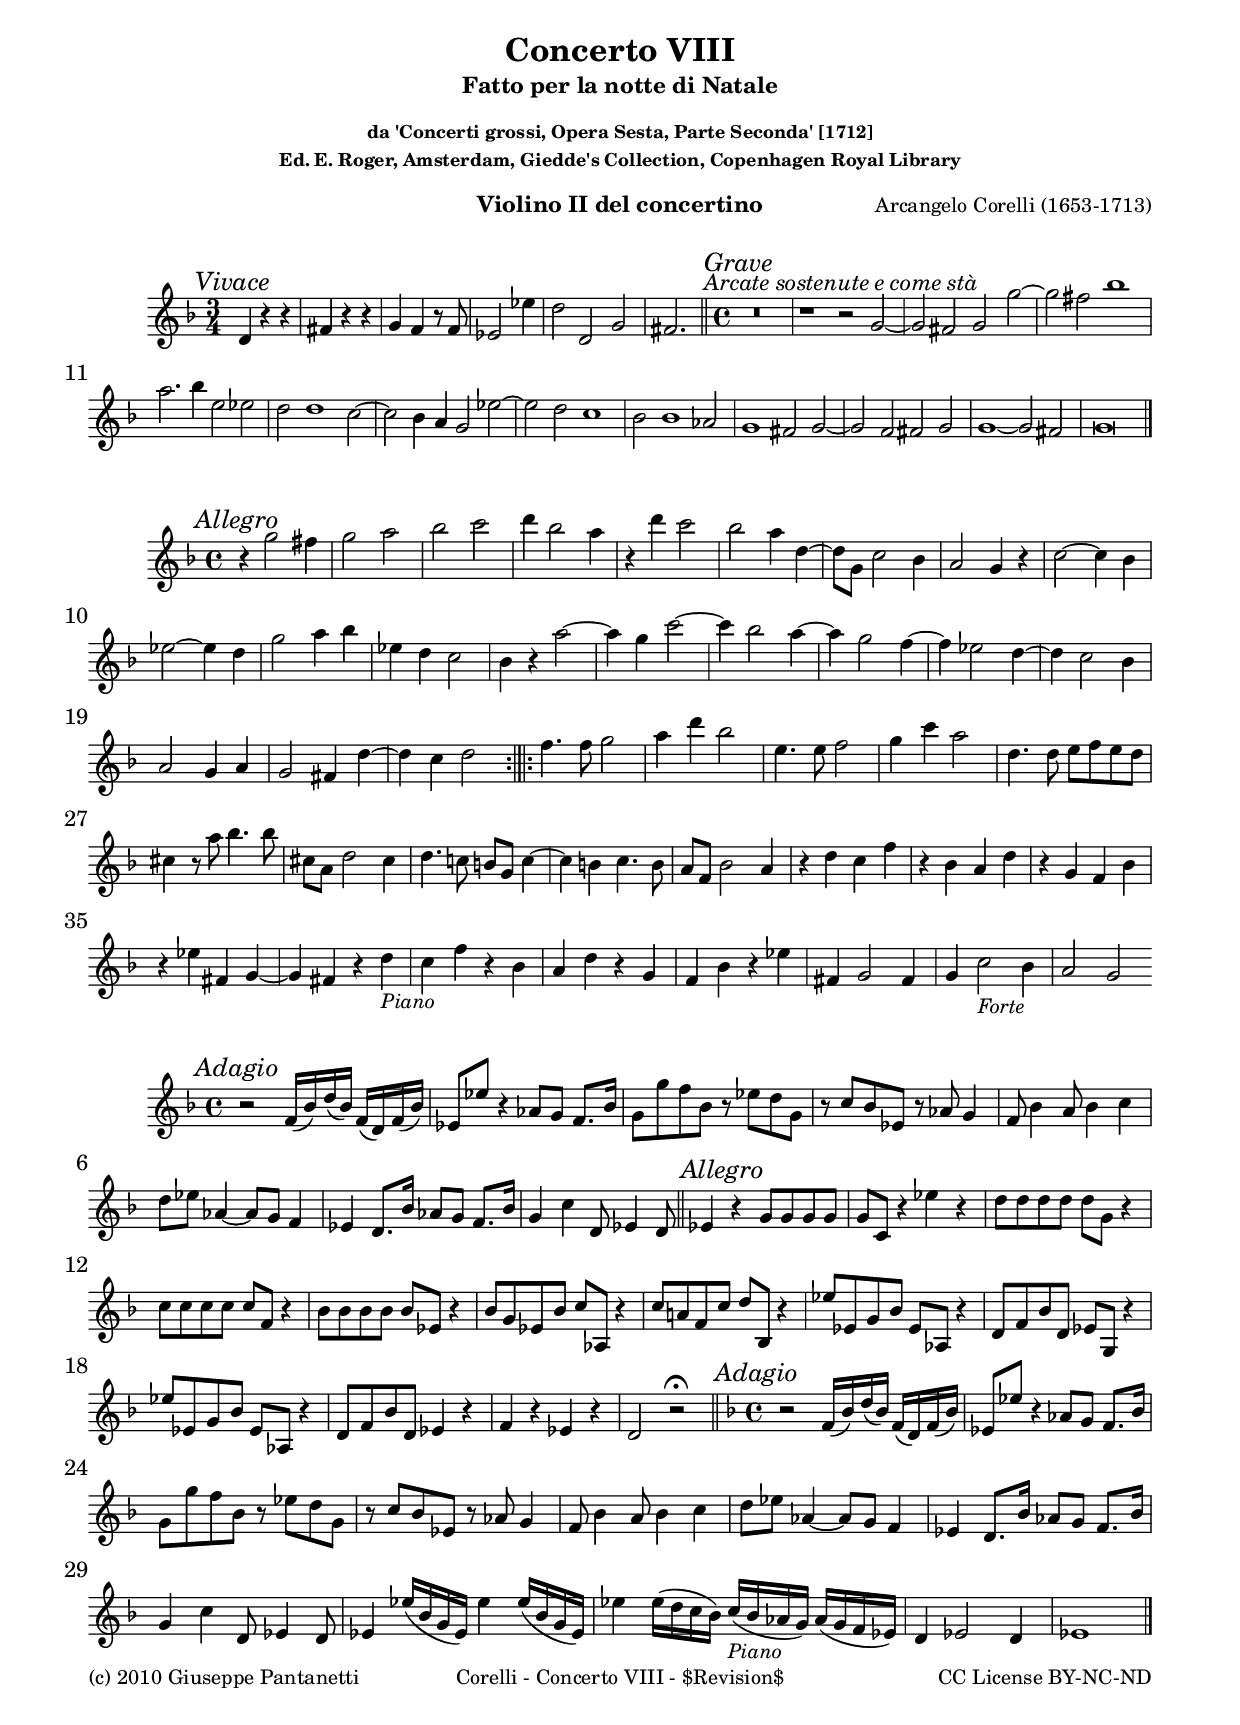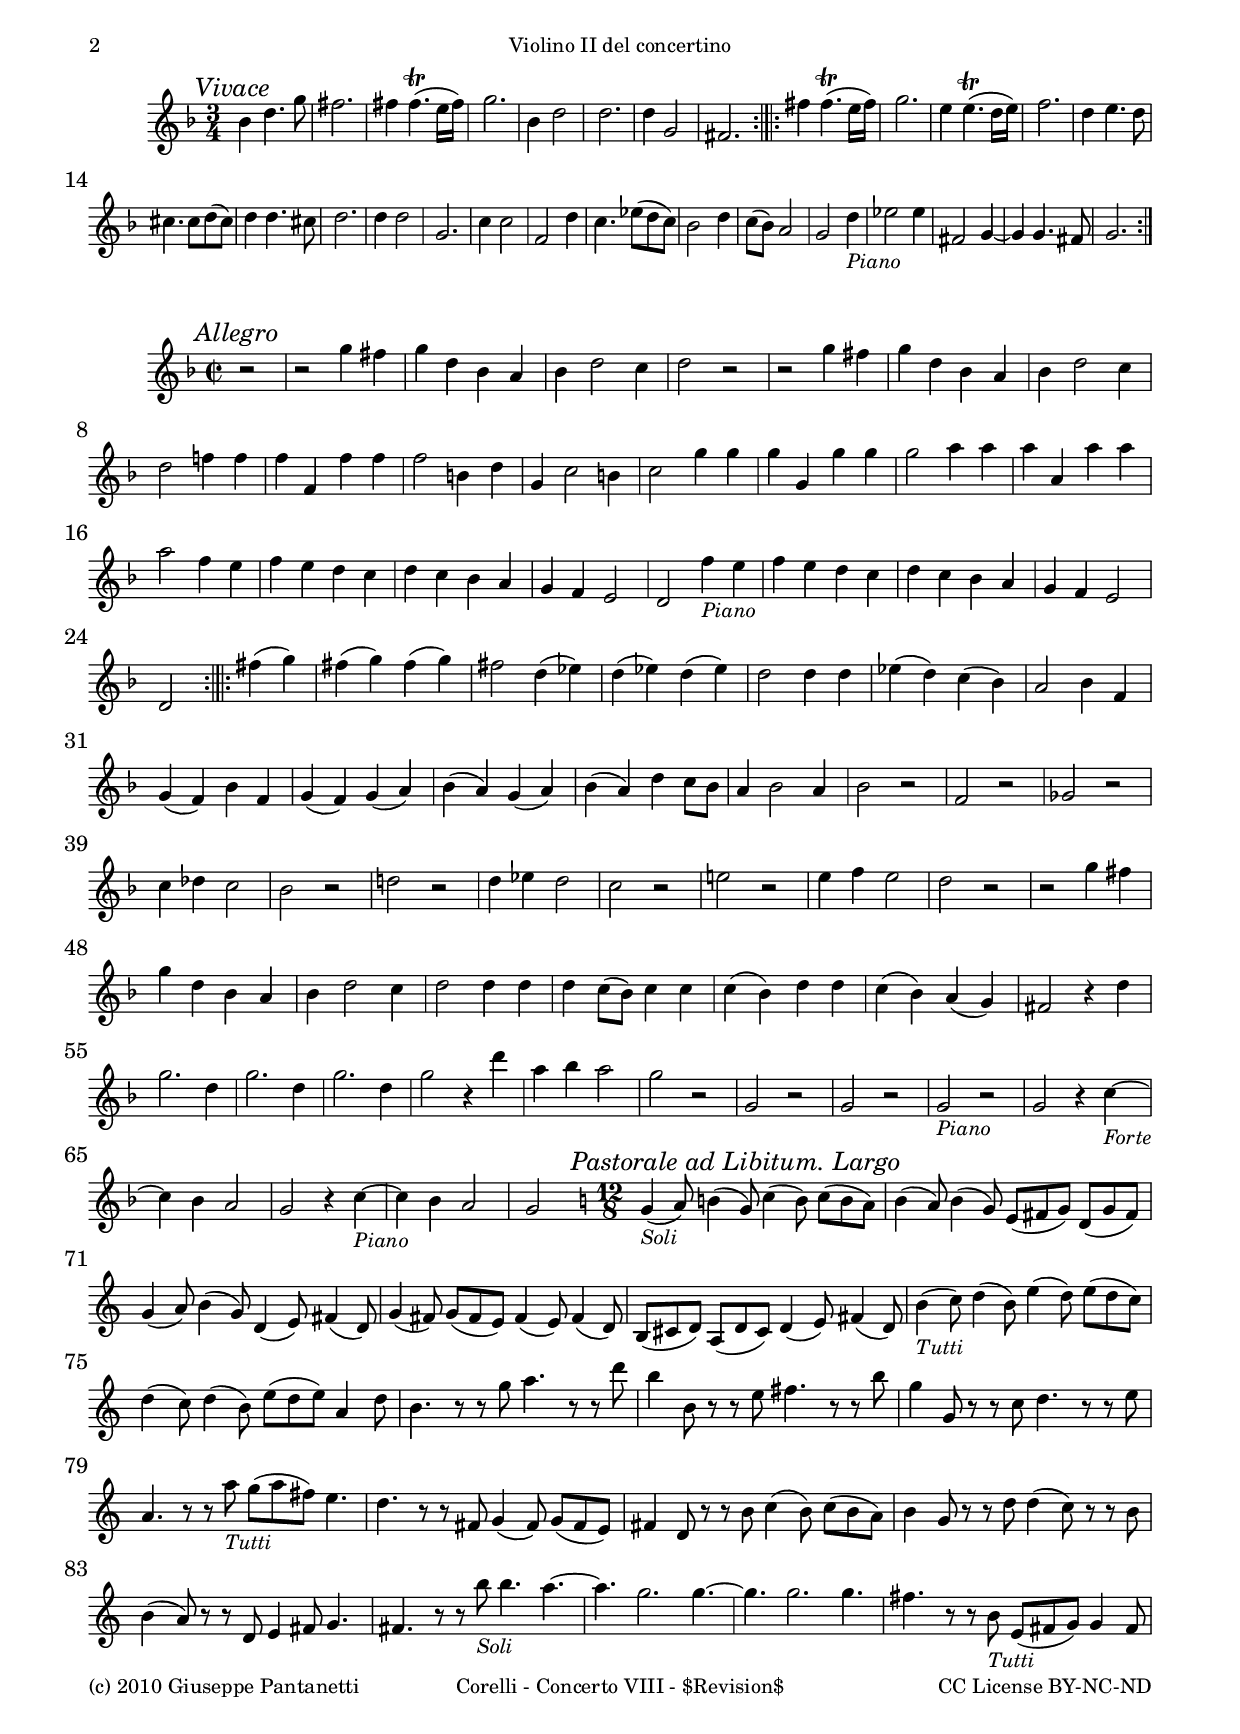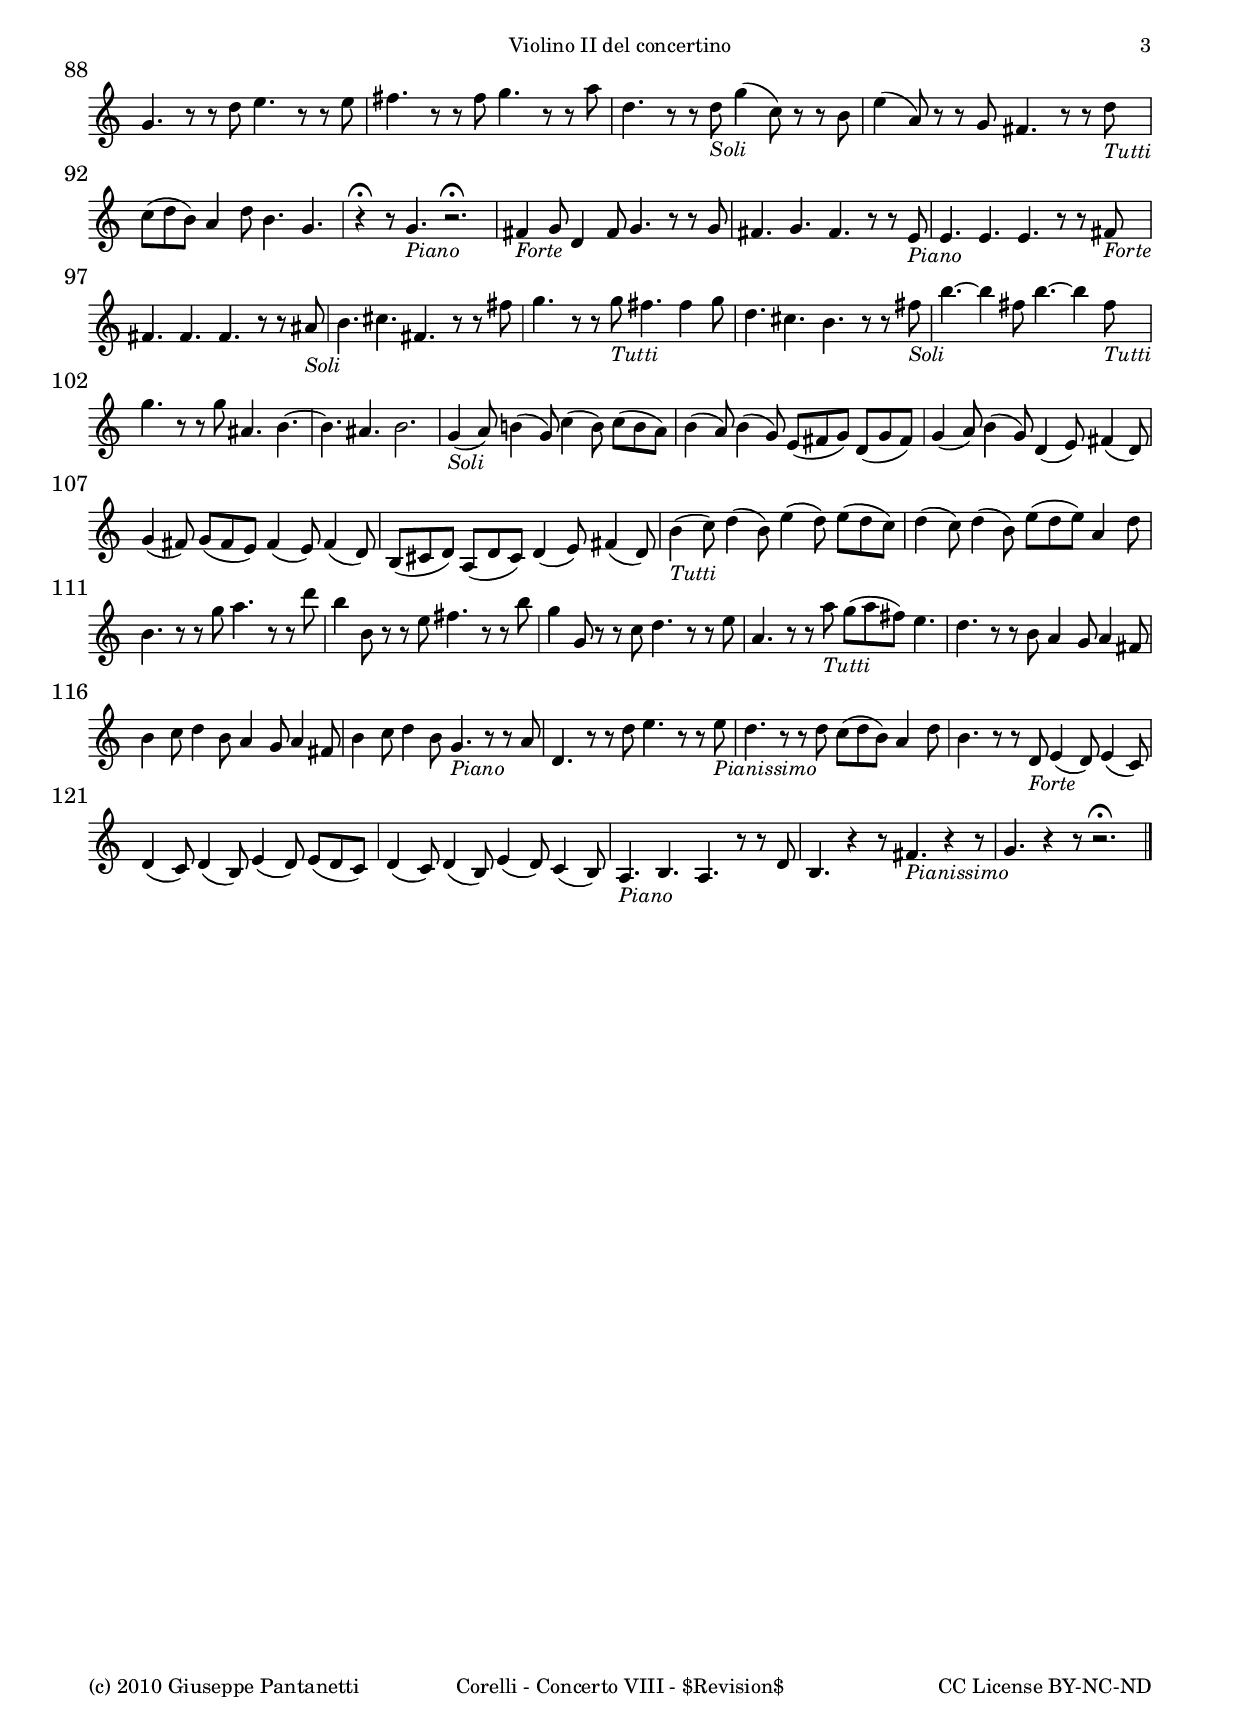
\include "corelli_viii_header.ly"
\include "corelli_viii_utilities.ly"
%#(set-global-staff-size 16.8)
#(set-global-staff-size 17.6)
%#(set-global-staff-size 17)

\paper  {
	auto-first-page-number = ##t
  # (define page-breaking ly:page-turn-breaking)
}

\layout {
	\context { \Score skipBars = ##t }
}

vlIIvivace = \relative c' { 
	\global
	\time 3/4
	\key d \minor
	\clef treble

	d4 r r |
	fis r r |
	g f r8 f |
	ees2 ees'4 |
	\set Score.measureLength = #(ly:make-moment 6 4)
	d2 d, g |
	\set Score.measureLength = #(ly:make-moment 3 4)
	fis2. |
}

vlIIgrave = \relative c'' { 
	\global
	\clef treble
	\time 4/4
	\set Score.measureLength = #(ly:make-moment 4 2)

	r\breve |
	r1 r2 g2~ |
	g2 fis g g'~ |
	g fis bes1 |
	a2. bes4 e,2 ees |
	d2 d1 c2~ |
	c2 bes4 a g2 ees'2~ | 
	
	ees2 d c1 |
	bes2 bes1 aes2 |
	g1 fis2 g2~ |
	g f fis g |
	g1~ g2 fis |
	g\breve | \bar "|."
}

vlIIallegro = \relative c'' { 
	\global
	\clef treble
	\key d \minor
	\time 4/4
	\set Score.measureLength = #(ly:make-moment 4 4)
	
	r4 g'2 fis4 |
	g2 a |
	bes c |
	d4 bes2 a4 |
	r4 d c2 |
	bes a4 d,~ |
	d8 g, c2 bes4 |
	a2 g4 r |
	c2~ c4 bes |
	ees2~ ees4 d |

	g2 a4 bes |
	ees, d c2 |
	bes4 r4 a'2~ |
	a4 g c2~ |
	c4 bes2 a4~ |
	a4 g2 f4~ |
	f ees2 d4~ |
	d c2 bes4 |
	a2 g4 a |
	g2 fis4 d'~ |

	d c d2 \bar ":|.|:"
	f4. f8 g2 |
	a4 d bes2 |
	e,4. e8 f2 |
	g4 c a2 |
	d,4. d8 e f e d |
	cis4 r8 a' bes4. bes8 |
	
	cis,8 a d2 cis4 |
	d4. c!8 b g c4~|
	c b c4. b8 |
	a f bes2 a4 |
	r4 d c f |
	r bes, a d |
	r g, f bes |

	r ees fis, g~ |
	g fis r d'_\piano |
	c f r bes,|
	a d r g,|
	f bes r ees|
	fis, g2 fis4|
	g c2_\forte bes4|
	a2 g2 \bar ":|"
}

vlIIadagio = \relative c' { 
	\global
	\key d \minor
	\time 4/4

	r2 f16( bes) d( bes) f( d) f( bes) |
	ees,8 ees' r4 aes,8 g f8. bes16 |
	g8 g' f bes, r ees d g, |
	r c bes ees, r aes g4 |
	f8 bes4 a8 bes4 c |
	d8 ees aes,4~ aes8 g f4 |
	ees d8. bes'16 aes8 g f8. bes16 |
	g4 c d,8 ees4 d8 |
}

vlIIallegroII = \relative c' { 
	\global

	ees4 r g8 g g g |
	g c, r4 ees' r |
	
	d8 d d d d g, r4 |
	c8 c c c c f, r4|
	bes8 bes bes bes bes ees, r4|
	bes'8 g ees bes' c aes, r4|
	c'8 a! f c' d bes, r4|

	ees'8 ees, g bes ees, aes, r4|
	d8 f bes d, ees g, r4|
	ees''8 ees, g bes ees, aes, r4|
	d8 f bes d, ees4 r |

	f r ees r |
	d2 r\fermata |
}

vlIIadagioII = {
	\vlIIadagio 
	\relative c' { ees4 \repeat unfold 2 {ees'16( bes g ees) ees'4} 
	ees16( d c bes) c(_\piano bes aes g) aes( g f ees) |
	d4 ees2 d4 |
	ees1 | } \bar "|."
}

vlIIvivaceII = \relative c'' { 
	\global
	\key d \minor
	\time 3/4

	bes 4 d4. g8 |
	fis2. |
	<<{fis4 fis4. e16 fis16} {\vivtrill}>>|
	g2. |
	bes,4 d2 |
	d2. |
	d4 g,2 |
	fis2. | \bar ":|.|:"
	<<{fis'4 fis4. e16 fis16} {\vivtrill}>>|
	g2. |

	<<{e4 e4. d16 e16} {\vivtrill}>>|
	f2. |
	d4 e4. d8|
	cis4. cis8 d( cis)|
	d4 d4. cis8|
	d2.|
	d4 d2|
	g,2.|
	c4 c2|
	f,2 d'4|
	c4. ees8( d c)|
	
	bes2 d4|
	c8( bes) a2|
	g d'4_\piano|
	ees2 ees4|
	fis,2 g4~|
	g g4. fis8|
	g2. | \bar ":|.|:"
}

vlIIallegroIII = \relative c'' {
	\global
	\key d \minor
	\time 2/2

	\partial 4*2 \repeat unfold 2 { r2 |
	r2 g'4 fis |
	g d bes a |
	bes d2 c4 |
	d2 } f!4 f |
	f f, f' f |
	f2 b,4 d |
	g, c2 b4 |
	c2 g'4 g |
	g g, g' g |

	g2 a4 a |
	a a, a' a |
	a2 
	<<{\repeat unfold 2 {f4 e | f e d c | d c bes a | g f e2 | d2}}{s2 | s1*3 | s2 s2_\piano | s1*3 | s2}>>
	\bar ":|.|:"

	\repeat unfold 3 {fis'4( g) } |
	fis2 \repeat unfold 3 {d4( ees)} |
	d2 d4 d |
	ees(  d) c( bes) |
	a2 \repeat unfold 2 {bes4 f g( f) } 
	
	\repeat unfold 2 {g4( a) bes( a)} d c8 bes |
	a4 bes2 a4 |
	bes2 r|
	f r|
	ges r|
	c4 des c2|
	bes r|
	d! r|
	d4 ees d2|

	c r|
	e! r|
	e4 f e2|
	d r|
	r g4 fis|
	g d bes a|
	bes d2 c4|
	d2 d4 d|
	d c8( bes) c4 c|
	c( bes) d d |
	c( bes) a( g)|
	fis2 r4 \repeat unfold 3 { d'4 g2. } d4 |
	g2 r4 d'4 |
	a bes a2 |
	g2 r | << \repeat unfold 3 {g,2 r} {\repeat unfold 2 {s1} s2_\piano r }>>
	<< {\repeat unfold 2 {g2 r4 c4~ | c bes a2 |}} {s2 s4 s4_\forte s1 s2 s4 s4_\piano s1} >>

	\set Score.measureLength = #(ly:make-moment 2 4)
        g2 \bar ":|" 
}

vlIIpastoralepiece = \relative c'' {
	g4(_\soli a8) b!4( g8) c4( b8) c8( b a) |
	b4( a8) b4( g8) e( fis g) d( g fis) |
	
	g4( a8) b4( g8) d4( e8) fis4( d8)
	g4( fis8) g( fis e) fis4( e8) fis4( d8) |
	b( cis d) a( d cis) d4( e8) fis4( d8) |
	b'4(_\tutti c8) d4( b8) e4( d8) e8( d c) |

	d4( c8) d4( b8) e( d e) a,4 d8 |
	b4. r8 r g' a4. r8 r d |
	b4 b,8 r r e fis4. r8 r b |
	g4 g,8 r r c d4. r8 r e|

	a,4. r8 r a'_\tutti g( a fis) e4.|
}

vlIIpastorale = \relative c'' {
	\global
	\key c \major
	\time 12/8

	\vlIIpastoralepiece
	
	d4. r8 r fis, g4( fis8) g( fis e) |
	fis4 d8 r r b' c4( b8) c( b a) |
	b4 g8 r r d' d4( c8) r r b8|

	b4( a8) r r d, e4 fis8 g4.|
	fis4. r8 r b'_\soli b4. a~|
	a g2. g4.~|
	g g2. g4.|
	fis4. r8 r b,_\tutti e,8( fis g) g4 fis8|

	g4. r8 r d' e4. r8 r e |
	fis4. r8 r fis g4. r8 r a|
	d,4. r8 r d_\soli g4( c,8) r r b|
	e4( a,8) r r g fis4. r8 r d'_\tutti|
	c( d b) a4 d8 b4. g|

	r4^\fermata r8 g4._\piano r2.^\fermata |
	fis4_\forte g8 d4 fis8 g4. r8 r g |

	fis4. g fis r8 r e_\piano |
	e4. e e r8 r fis_\forte |
	fis4. fis fis r8 r ais_\soli |
	b4. cis fis, r8 r fis'|

	g4. r8 r g8_\tutti fis4. fis4 g8 |
	d4. cis b r8 r fis'8_\soli |
	b4.~ b4 fis8 b4.~ b4 fis8_\tutti |
	g4. r8 r g ais,4. b~ |
	b ais b2. | 	

	\vlIIpastoralepiece
	d4. r8 r b a4 g8 a4 fis8|
	b4 c8 d4 b8 a4 g8 a4 fis8|
	b4 c8 d4 b8 g4._\piano r8 r a |
	d,4. r8 r d'8 e4. r8 r e8_\pianissimo |
	d4. r8 r d c( d b) a4 d8 |
	b4. r8 r d,_\forte e4( d8) e4( c8)|
	
	d4( c8) d4( b8) e4( d8) e( d c)|
	d4( c8) d4( b8) e4( d8) c4( b8)|
	a4._\piano b a r8 r d |
	b4. r4 r8 fis'4._\pianissimo r4 r8 |
	g4. r4 r8 r2.^\fermata | \bar "|."
}


\header { instrument = "Violino II del concertino" }

\book {
	\score { { \new Staff 
		\vivace \vlIIvivace \bar "||"
		\grave  \vlIIgrave 
	} }
	\score { { \new Staff
		\allegro \vlIIallegro
	} }
	\score { { \new Staff
		\adagio \vlIIadagio \bar "||"
		\allegro \vlIIallegroII \bar "||"
		\adagio \vlIIadagioII
	} }
	\score { { \new Staff
		\vivace \vlIIvivaceII
	} }
	\score { { \new Staff
		\allegro \vlIIallegroIII 
		\pastorale \vlIIpastorale 
	} }
}


